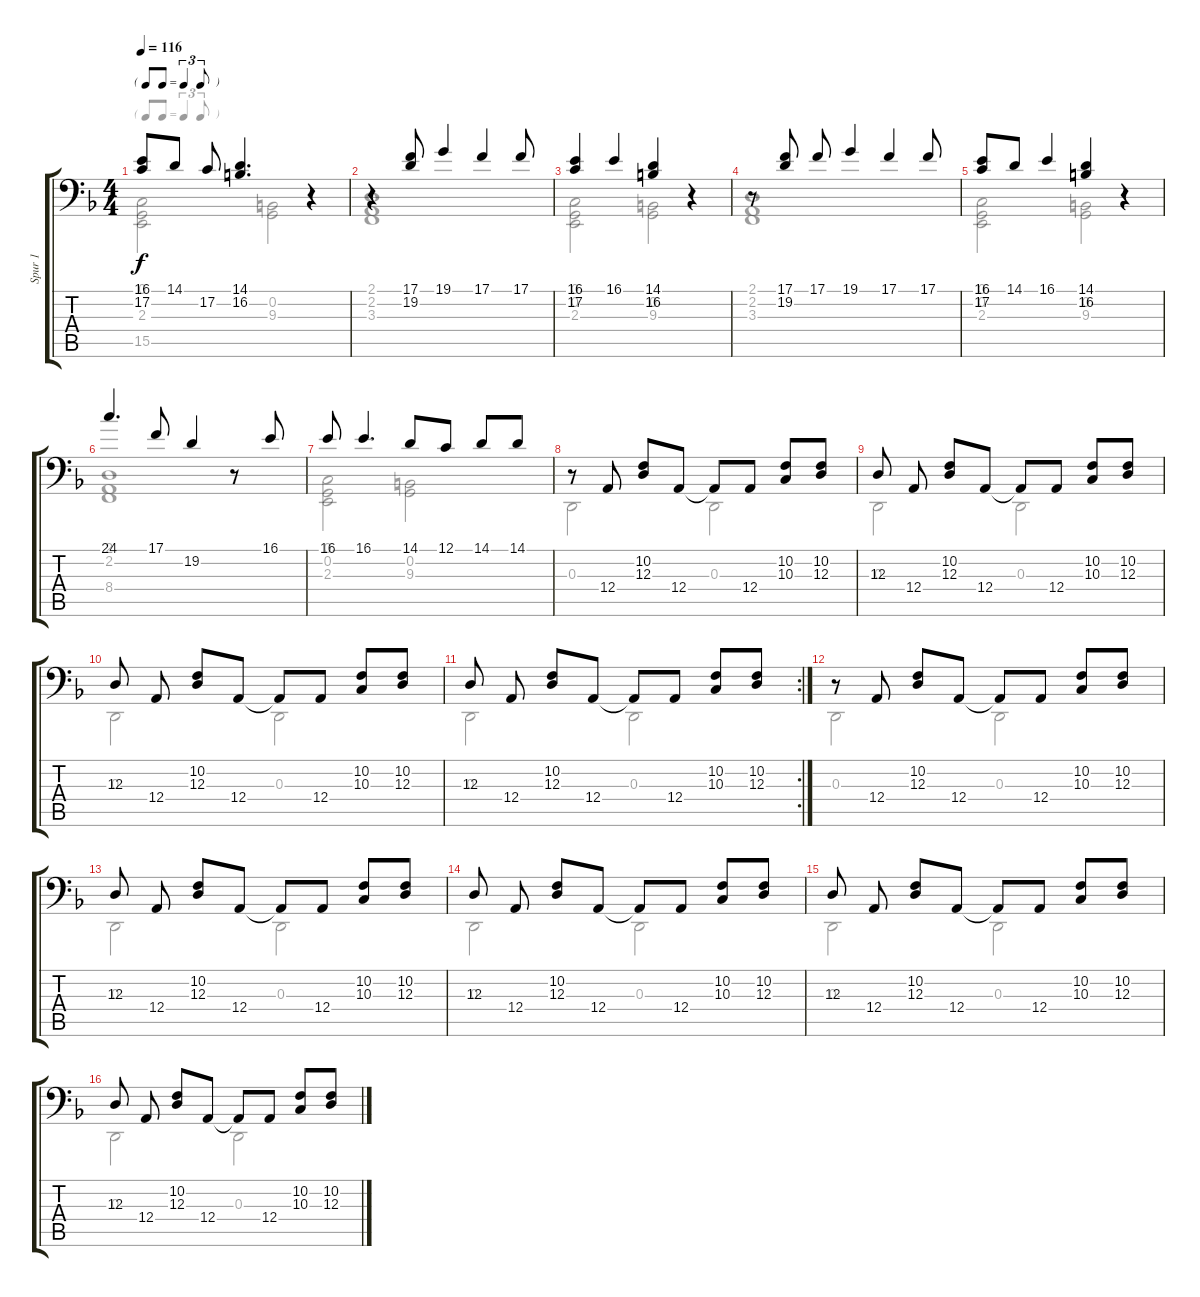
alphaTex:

\track ("Spur 1" "Spur 1") {instrument acousticgrandpiano}
\staff {score tabs}
\tuning (C3 G2 D2 A1 E1 B0) {hide}
\voice
\ts (4 4)
\tf triplet8th
\tempo 116
\clef f4
\ks f
(16.1 17.2).8{dy f} 14.1.8 17.2.8 (14.1 16.2).4{d} r.4 |
r.4 (17.1 19.2).8 19.1.4 17.1.4 17.1.8 |
(16.1 17.2).4 16.1.4 (14.1 16.2).4 r.4 |
r.8 (17.1 19.2).8 17.1.8 19.1.4 17.1.4 17.1.8 |
(16.1 17.2).8 14.1.8 16.1.4 (14.1 16.2).4 r.4 |
24.1.4{d} 17.1.8 19.2.4 r.8 16.1.8 |
16.1.8 16.1.4{d} 14.1.8 12.1.8 14.1.8 14.1.8 |
r.8{beam split} 12.4.8{beam split} (10.2 12.3).8 12.4.8 12.4{t}.8 12.4.8 (10.2 10.3).8 (10.2 12.3).8 |
12.3.8{beam split} 12.4.8{beam split} (10.2 12.3).8 12.4.8 12.4{t}.8 12.4.8 (10.2 10.3).8 (10.2 12.3).8 |
12.3.8{beam split} 12.4.8{beam split} (10.2 12.3).8 12.4.8 12.4{t}.8 12.4.8 (10.2 10.3).8 (10.2 12.3).8 |
\rc 2
12.3.8{beam split} 12.4.8{beam split} (10.2 12.3).8 12.4.8 12.4{t}.8 12.4.8 (10.2 10.3).8 (10.2 12.3).8 |
r.8{beam split} 12.4.8{beam split} (10.2 12.3).8 12.4.8 12.4{t}.8 12.4.8 (10.2 10.3).8 (10.2 12.3).8 |
12.3.8{beam split} 12.4.8{beam split} (10.2 12.3).8 12.4.8 12.4{t}.8 12.4.8 (10.2 10.3).8 (10.2 12.3).8 |
12.3.8{beam split} 12.4.8{beam split} (10.2 12.3).8 12.4.8 12.4{t}.8 12.4.8 (10.2 10.3).8 (10.2 12.3).8 |
12.3.8{beam split} 12.4.8{beam split} (10.2 12.3).8 12.4.8 12.4{t}.8 12.4.8 (10.2 10.3).8 (10.2 12.3).8 |
12.3.8{beam split} 12.4.8{beam split} (10.2 12.3).8 12.4.8 12.4{t}.8 12.4.8 (10.2 10.3).8 (10.2 12.3).8
\voice
\clef f4
\ottava regular
\simile none
\ks f
(0.1 2.3 15.5).2{dy f} (0.2 9.3).2 |
(2.1 2.2 3.3).1 |
(0.1 0.2 2.3).2 (0.2 9.3).2 |
(2.1 2.2 3.3).1 |
(0.1 0.2 2.3).2 (0.2 9.3).2 |
(2.1 2.2 8.4).1 |
(0.1 0.2 2.3).2 (0.2 9.3).2 |
0.3.2 0.3.2 |
0.3.2 0.3.2 |
0.3.2 0.3.2 |
0.3.2 0.3.2 |
0.3.2 0.3.2 |
0.3.2 0.3.2 |
0.3.2 0.3.2 |
0.3.2 0.3.2 |
0.3.2 0.3.2
